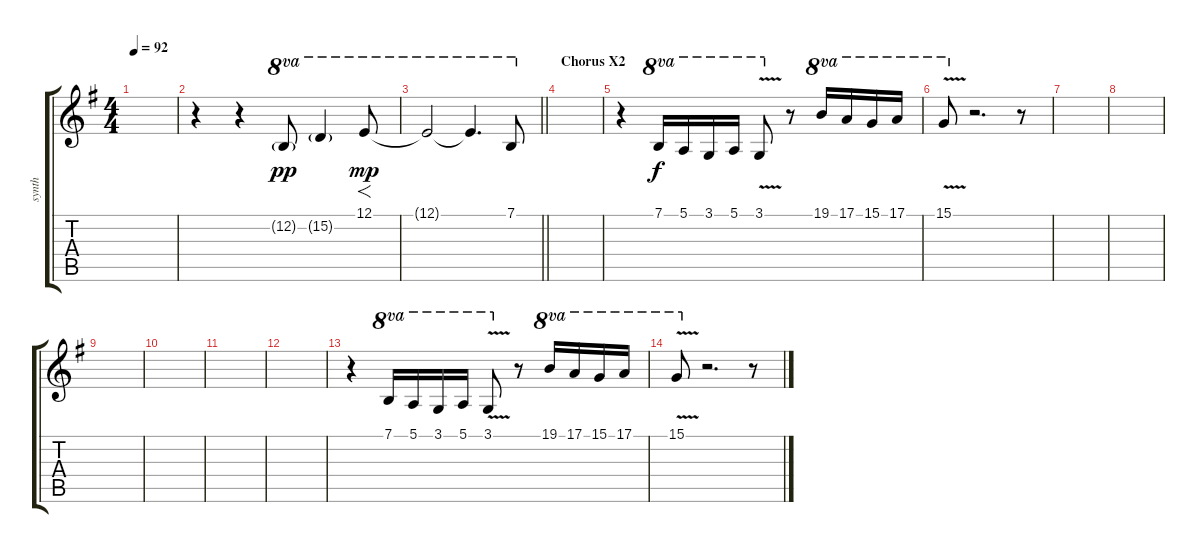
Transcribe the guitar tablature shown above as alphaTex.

\track ("synth" "synth") {instrument pad8sweep}
\staff {score tabs}
\tuning (E4 B3 G3 D3 A2 E2) {hide}
\ts (4 4)
\tempo 92
\clef g2
\ks g
|
r.4 r.4 12.2{g}.8{ot 8va dy pp} 15.2{g}.4{ot 8va} 12.1.8{f ot 8va dy mp} |
\barLineRight lightlight
12.1{t}.2{ot 8va} 12.1{t}.4{d ot 8va} 7.1.8{ot 8va} |
\section ("" "Chorus X2")
|
r.4 7.1.16{ot 8va dy f} 5.1.16{ot 8va} 3.1.16{ot 8va} 5.1.16{ot 8va} 3.1{v}.8{ot 8va} r.8 19.1.16{ot 8va} 17.1.16{ot 8va} 15.1.16{ot 8va} 17.1.16{ot 8va} |
15.1{v}.8{ot 8va} r.2{d} r.8 |
|
|
|
|
|
|
r.4 7.1.16{ot 8va} 5.1.16{ot 8va} 3.1.16{ot 8va} 5.1.16{ot 8va} 3.1{v}.8{ot 8va} r.8 19.1.16{ot 8va} 17.1.16{ot 8va} 15.1.16{ot 8va} 17.1.16{ot 8va} |
15.1{v}.8{ot 8va} r.2{d} r.8
